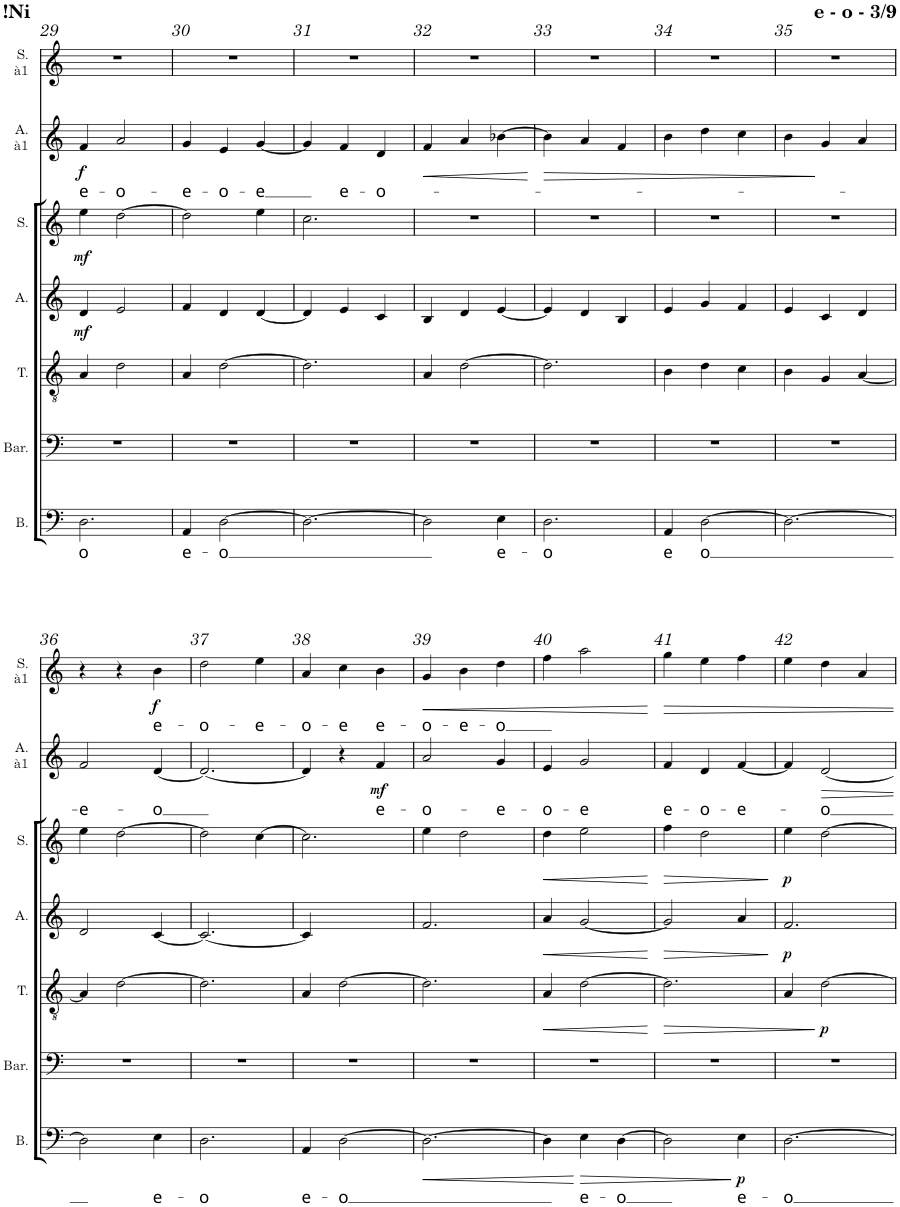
**kern	**text	**dynam	**kern	**kern	**dynam	**kern	**dynam	**kern	**dynam	**kern	**text	**dynam	**kern	**text	**dynam
*part7	*part7	*part7	*part6	*part5	*part5	*part4	*part4	*part3	*part3	*part2	*part2	*part2	*part1	*part1	*part1
*staff7	*staff7	*staff7	*staff6	*staff5	*staff5	*staff4	*staff4	*staff3	*staff3	*staff2	*staff2	*staff2	*staff1	*staff1	*staff1
*I"Bass	*	*	*I"Baritone	*I"Tenor	*	*I"Alto	*	*I"Soprano	*	*I"Alto S	*	*	*I"Soprano S	*	*
*I'B.	*	*	*I'Bar.	*I'T.	*	*I'A.	*	*I'S.	*	*I'A. à1	*	*	*I'S. à1	*	*
!!LO:PB:g=z
*clefF4	*	*	*clefF4	*clefGv2	*	*clefG2	*	*clefG2	*	*clefG2	*	*	*clefG2	*	*
*k[]	*	*	*k[]	*k[]	*	*k[]	*	*k[]	*	*k[]	*	*	*k[]	*	*
*M3/4	*	*	*M3/4	*M3/4	*	*M3/4	*	*M3/4	*	*M3/4	*	*	*M3/4	*	*
=29	=29	=29	=29	=29	=29	=29	=29	=29	=29	=29	=29	=29	=29	=29	=29
!	!LO:LY:b	!	!	!	!	!	!LO:DY:b	!	!LO:DY:b	!	!LO:LY:b	!LO:DY:b	!	!	!
2.D\	o	.	2.r	4A/	.	4d/	mf	4ee\	mf	4f/	e-	f	2.r	.	.
!	!	!	!	!	!	!	!	!	!	!	!LO:LY:b	!	!	!	!
.	.	.	.	2d\	.	2e/	.	[2dd\	.	2a/	-o-	.	.	.	.
=30	=30	=30	=30	=30	=30	=30	=30	=30	=30	=30	=30	=30	=30	=30	=30
!	!LO:LY:b	!	!	!	!	!	!	!	!	!	!LO:LY:b	!	!	!	!
4AA/	e-	.	2.r	4A/	.	4f/	.	2dd\]	.	4g/	-e-	.	2.r	.	.
!	!LO:LY:b	!	!	!	!	!	!	!	!	!	!LO:LY:b	!	!	!	!
[2D\	-o	.	.	[2d\	.	4d/	.	.	.	4e/	-o-	.	.	.	.
!	!	!	!	!	!	!	!	!	!	!	!LO:LY:b	!	!	!	!
.	.	.	.	.	.	[4d/	.	4ee\	.	[4g/	-e	.	.	.	.
=31	=31	=31	=31	=31	=31	=31	=31	=31	=31	=31	=31	=31	=31	=31	=31
2.D\_	.	.	2.r	2.d\]	.	4d/]	.	2.cc\	.	4g/]	.	.	2.r	.	.
!	!	!	!	!	!	!	!	!	!	!	!LO:LY:b	!	!	!	!
.	.	.	.	.	.	4e/	.	.	.	4f/	e-	.	.	.	.
!	!	!	!	!	!	!	!	!	!	!	!LO:LY:b	!	!	!	!
.	.	.	.	.	.	4c/	.	.	.	4d/	-o-	.	.	.	.
=32	=32	=32	=32	=32	=32	=32	=32	=32	=32	=32	=32	=32	=32	=32	=32
!	!	!	!	!	!	!	!	!	!	!	!	!LO:HP:b	!	!	!
2D\]	.	.	2.r	4A/	.	4B/	.	2.r	.	4f/	.	<	2.r	.	.
.	.	.	.	[2d\	.	4d/	.	.	.	4a/	.	.	.	.	.
!	!LO:LY:b	!	!	!	!	!	!	!	!	!	!	!	!	!	!
4E\	e-	.	.	.	.	[4e/	.	.	.	[4b-X\	.	.	.	.	.
.	.	.	.	.	.	.	.	.	.	.	.	[	.	.	.
=33	=33	=33	=33	=33	=33	=33	=33	=33	=33	=33	=33	=33	=33	=33	=33
!	!LO:LY:b	!	!	!	!	!	!	!	!	!	!	!LO:HP:b	!	!	!
2.D\	-o	.	2.r	2.d\]	.	4e/]	.	2.r	.	4b-\]	.	>	2.r	.	.
.	.	.	.	.	.	4d/	.	.	.	4a/	.	.	.	.	.
.	.	.	.	.	.	4B/	.	.	.	4f/	.	.	.	.	.
=34	=34	=34	=34	=34	=34	=34	=34	=34	=34	=34	=34	=34	=34	=34	=34
!	!LO:LY:b	!	!	!	!	!	!	!	!	!	!	!	!	!	!
4AA/	e	.	2.r	4B\	.	4e/	.	2.r	.	4b\	.	.	2.r	.	.
!	!LO:LY:b	!	!	!	!	!	!	!	!	!	!	!	!	!	!
[2D\	-o	.	.	4d\	.	4g/	.	.	.	4dd\	.	.	.	.	.
.	.	.	.	4c\	.	4f/	.	.	.	4cc\	.	.	.	.	.
=35	=35	=35	=35	=35	=35	=35	=35	=35	=35	=35	=35	=35	=35	=35	=35
2.D\_	.	.	2.r	4B\	.	4e/	.	2.r	.	4b\	.	.	2.r	.	.
.	.	.	.	4G/	.	4c/	.	.	.	4g/	.	]	.	.	.
.	.	.	.	[4A/	.	4d/	.	.	.	4a/	.	.	.	.	.
!!LO:LB:g=z
=36	=36	=36	=36	=36	=36	=36	=36	=36	=36	=36	=36	=36	=36	=36	=36
!	!	!	!	!	!	!	!	!	!	!	!LO:LY:b	!	!	!	!
2D\]	.	.	2.r	4A/]	.	2d/	.	4ee\	.	2f/	-e-	.	4r	.	.
.	.	.	.	[2d\	.	.	.	[2dd\	.	.	.	.	4r	.	.
!	!LO:LY:b	!	!	!	!	!	!	!	!	!	!LO:LY:b	!	!	!LO:LY:b	!LO:DY:b
4E\	e-	.	.	.	.	[4c/	.	.	.	[4d/	-o	.	4b\	e-	f
=37	=37	=37	=37	=37	=37	=37	=37	=37	=37	=37	=37	=37	=37	=37	=37
!	!LO:LY:b	!	!	!	!	!	!	!	!	!	!	!	!	!LO:LY:b	!
2.D\	-o	.	2.r	2.d\]	.	2.c/_	.	2dd\]	.	2.d/_	.	.	2dd\	-o-	.
!	!	!	!	!	!	!	!	!	!	!	!	!	!	!LO:LY:b	!
.	.	.	.	.	.	.	.	[4cc\	.	.	.	.	4ee\	-e-	.
=38	=38	=38	=38	=38	=38	=38	=38	=38	=38	=38	=38	=38	=38	=38	=38
!	!LO:LY:b	!	!	!	!	!	!	!	!	!	!	!	!	!LO:LY:b	!
4AA/	e-	.	2.r	4A/	.	4c/]	.	2.cc\]	.	4d/]	.	.	4a/	-o-	.
!	!LO:LY:b	!	!	!	!	!	!	!	!	!	!	!	!	!LO:LY:b	!
[2D\	-o	.	.	[2d\	.	4ryy	.	.	.	4r	.	.	4cc\	-e	.
!	!	!	!	!	!	!	!	!	!	!	!LO:LY:b	!LO:DY:b	!	!LO:LY:b	!
.	.	.	.	.	.	4ryy	.	.	.	4f/	e-	mf	4b\	e-	.
=39	=39	=39	=39	=39	=39	=39	=39	=39	=39	=39	=39	=39	=39	=39	=39
!	!	!LO:HP:b	!	!	!	!	!	!	!	!	!LO:LY:b	!	!	!LO:LY:b	!LO:HP:b
2.D\_	.	<	2.r	2.d\]	.	2.f/	.	4ee\	.	2a/	-o-	.	4g/	-o-	<
!	!	!	!	!	!	!	!	!	!	!	!	!	!	!LO:LY:b	!
.	.	.	.	.	.	.	.	2dd\	.	.	.	.	4b\	-e-	.
!	!	!	!	!	!	!	!	!	!	!	!LO:LY:b	!	!	!LO:LY:b	!
.	.	.	.	.	.	.	.	.	.	4g/	-e-	.	4dd\	-o	.
=40	=40	=40	=40	=40	=40	=40	=40	=40	=40	=40	=40	=40	=40	=40	=40
!	!	!	!	!	!LO:HP:b	!	!LO:HP:b	!	!LO:HP:b	!	!LO:LY:b	!	!	!	!
4D\]	.	.	2.r	4A/	<	4a/	<	4dd\	<	4e/	-o-	.	4ff\	.	.
!	!LO:LY:b	!LO:HP:n=1:b	!	!	!	!	!	!	!	!	!LO:LY:b	!	!	!	!
4E\	e-	[ >	.	[2d\	.	[2g/	.	2ee\	.	2g/	-e	.	2aa\	.	.
!	!LO:LY:b	!	!	!	!	!	!	!	!	!	!	!	!	!	!
[4D\	-o	.	.	.	.	.	.	.	.	.	.	.	.	.	.
.	.	.	.	.	[	.	[	.	[	.	.	.	.	.	[
=41	=41	=41	=41	=41	=41	=41	=41	=41	=41	=41	=41	=41	=41	=41	=41
!	!	!	!	!	!LO:HP:b	!	!LO:HP:b	!	!LO:HP:b	!	!LO:LY:b	!	!	!	!
2D\]	.	.	2.r	2.d\]	>	2g/]	>	4ff\	>	4f/	-e-	.	4gg\	.	.
!	!	!	!	!	!	!	!	!	!	!	!LO:LY:b	!	!	!	!
.	.	.	.	.	.	.	.	2dd\	.	4d/	-o-	.	4ee\	.	.
!	!LO:LY:b	!LO:DY:n=1:b	!	!	!	!	!	!	!	!	!LO:LY:b	!	!	!	!
4E\	e-	] p	.	.	.	4a/	.	.	.	[4f/	-e-	.	4ff\	.	.
.	.	.	.	.	.	.	]	.	]	.	.	.	.	.	.
=42	=42	=42	=42	=42	=42	=42	=42	=42	=42	=42	=42	=42	=42	=42	=42
!	!LO:LY:b	!	!	!	!	!	!LO:DY:b	!	!LO:DY:b	!	!	!	!	!	!
[2.D\	-o	.	2.r	4A/	.	2.f/	p	4ee\	p	4f/]	.	.	4ee\	.	.
!	!	!	!	!	!LO:DY:n=1:b	!	!	!	!	!	!LO:LY:b	!	!	!	!
.	.	.	.	[2d\	] p	.	.	[2dd\	.	[2d/	-o	.	4dd\	.	.
.	.	.	.	.	.	.	.	.	.	.	.	.	4a/	.	.
=	=	=	=	=	=	=	=	=	=	=	=	=	=	=	=
*-	*-	*-	*-	*-	*-	*-	*-	*-	*-	*-	*-	*-	*-	*-	*-
